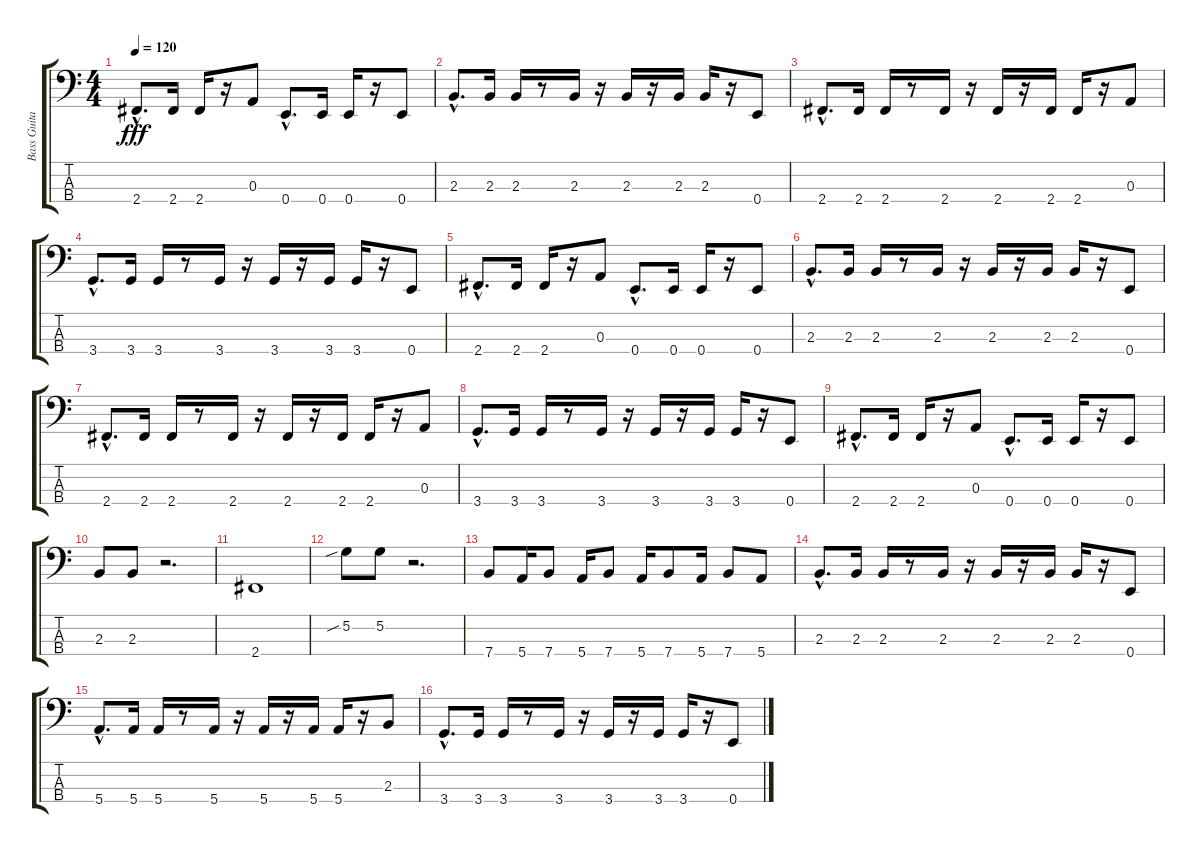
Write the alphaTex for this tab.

\track ("Bass Guitar" "Bass Guita") {instrument electricbasspick}
\staff {score tabs}
\tuning (G2 D2 A1 E1) {hide}
\ts (4 4)
\tempo 120
\clef f4
\ks c
2.4{hac}.8{d dy fff} 2.4.16 2.4.16 r.16 0.3.8 0.4{hac}.8{d} 0.4.16 0.4.16 r.16 0.4.8 |
2.3{hac}.8{d} 2.3.16 2.3.16 r.8 2.3.16 r.16 2.3.16 r.16 2.3.16 2.3.16 r.16 0.4.8 |
2.4{hac}.8{d} 2.4.16 2.4.16 r.8 2.4.16 r.16 2.4.16 r.16 2.4.16 2.4.16 r.16 0.3.8 |
3.4{hac}.8{d} 3.4.16 3.4.16 r.8 3.4.16 r.16 3.4.16 r.16 3.4.16 3.4.16 r.16 0.4.8 |
2.4{hac}.8{d} 2.4.16 2.4.16 r.16 0.3.8 0.4{hac}.8{d} 0.4.16 0.4.16 r.16 0.4.8 |
2.3{hac}.8{d} 2.3.16 2.3.16 r.8 2.3.16 r.16 2.3.16 r.16 2.3.16 2.3.16 r.16 0.4.8 |
2.4{hac}.8{d} 2.4.16 2.4.16 r.8 2.4.16 r.16 2.4.16 r.16 2.4.16 2.4.16 r.16 0.3.8 |
3.4{hac}.8{d} 3.4.16 3.4.16 r.8 3.4.16 r.16 3.4.16 r.16 3.4.16 3.4.16 r.16 0.4.8 |
2.4{hac}.8{d} 2.4.16 2.4.16 r.16 0.3.8 0.4{hac}.8{d} 0.4.16 0.4.16 r.16 0.4.8 |
2.3.8 2.3.8 r.2{d} |
2.4.1 |
5.2{sib}.8 5.2.8 r.2{d} |
7.4.8 5.4.16 7.4.8 5.4.16 7.4.8 5.4.16 7.4.8 5.4.16 7.4.8 5.4.8 |
2.3{hac}.8{d} 2.3.16 2.3.16 r.8 2.3.16 r.16 2.3.16 r.16 2.3.16 2.3.16 r.16 0.4.8 |
5.4{hac}.8{d} 5.4.16 5.4.16 r.8 5.4.16 r.16 5.4.16 r.16 5.4.16 5.4.16 r.16 2.3.8 |
3.4{hac}.8{d} 3.4.16 3.4.16 r.8 3.4.16 r.16 3.4.16 r.16 3.4.16 3.4.16 r.16 0.4.8
